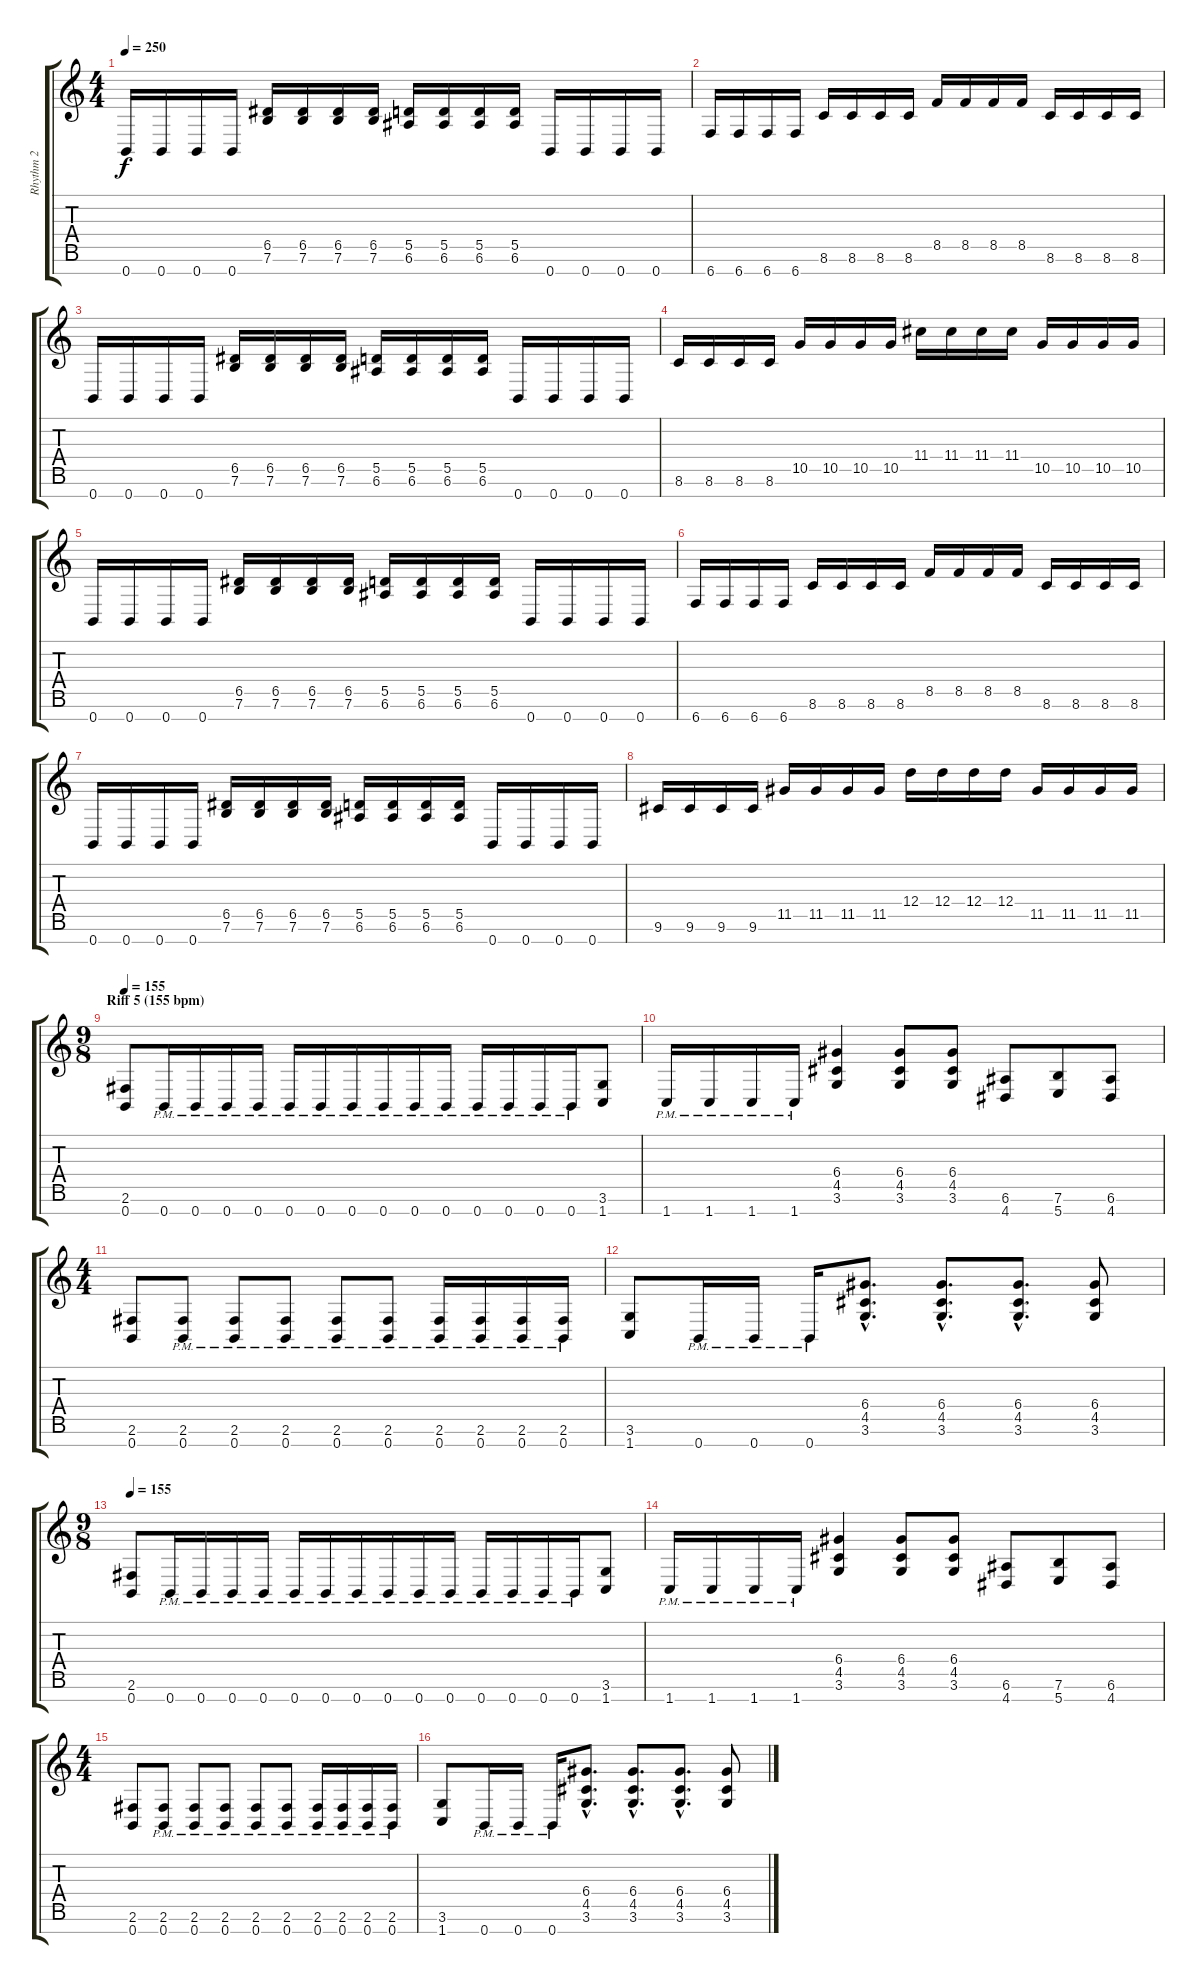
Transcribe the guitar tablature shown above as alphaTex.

\track ("Rhythm 2" "Rhythm 2") {instrument overdrivenguitar}
\staff {score tabs}
\tuning (E4 B3 G3 D3 A2 E2 B1) {hide}
\ts (4 4)
\tempo 250
\clef g2
\ks c
0.7.16{dy f} 0.7.16 0.7.16 0.7.16 (6.5 7.6).16 (6.5 7.6).16 (6.5 7.6).16 (6.5 7.6).16 (5.5 6.6).16 (5.5 6.6).16 (5.5 6.6).16 (5.5 6.6).16 0.7.16 0.7.16 0.7.16 0.7.16 |
6.7.16 6.7.16 6.7.16 6.7.16 8.6.16 8.6.16 8.6.16 8.6.16 8.5.16 8.5.16 8.5.16 8.5.16 8.6.16 8.6.16 8.6.16 8.6.16 |
0.7.16 0.7.16 0.7.16 0.7.16 (6.5 7.6).16 (6.5 7.6).16 (6.5 7.6).16 (6.5 7.6).16 (5.5 6.6).16 (5.5 6.6).16 (5.5 6.6).16 (5.5 6.6).16 0.7.16 0.7.16 0.7.16 0.7.16 |
8.6.16 8.6.16 8.6.16 8.6.16 10.5.16 10.5.16 10.5.16 10.5.16 11.4.16 11.4.16 11.4.16 11.4.16 10.5.16 10.5.16 10.5.16 10.5.16 |
0.7.16 0.7.16 0.7.16 0.7.16 (6.5 7.6).16 (6.5 7.6).16 (6.5 7.6).16 (6.5 7.6).16 (5.5 6.6).16 (5.5 6.6).16 (5.5 6.6).16 (5.5 6.6).16 0.7.16 0.7.16 0.7.16 0.7.16 |
6.7.16 6.7.16 6.7.16 6.7.16 8.6.16 8.6.16 8.6.16 8.6.16 8.5.16 8.5.16 8.5.16 8.5.16 8.6.16 8.6.16 8.6.16 8.6.16 |
0.7.16 0.7.16 0.7.16 0.7.16 (6.5 7.6).16 (6.5 7.6).16 (6.5 7.6).16 (6.5 7.6).16 (5.5 6.6).16 (5.5 6.6).16 (5.5 6.6).16 (5.5 6.6).16 0.7.16 0.7.16 0.7.16 0.7.16 |
9.6.16 9.6.16 9.6.16 9.6.16 11.5.16 11.5.16 11.5.16 11.5.16 12.4.16 12.4.16 12.4.16 12.4.16 11.5.16 11.5.16 11.5.16 11.5.16 |
\ts (9 8)
\section ("" "Riff 5 (155 bpm)")
\tempo 155
(2.6 0.7).8 0.7{pm}.16 0.7{pm}.16 0.7{pm}.16 0.7{pm}.16 0.7{pm}.16 0.7{pm}.16 0.7{pm}.16 0.7{pm}.16 0.7{pm}.16 0.7{pm}.16 0.7{pm}.16 0.7{pm}.16 0.7{pm}.16 0.7{pm}.16 (3.6 1.7).8 |
1.7{pm}.16 1.7{pm}.16 1.7{pm}.16 1.7{pm}.16 (6.4 4.5 3.6).4 (6.4 4.5 3.6).8 (6.4 4.5 3.6).8 (6.6 4.7).8 (7.6 5.7).8 (6.6 4.7).8 |
\ts (4 4)
(2.6 0.7).8 (2.6{pm} 0.7{pm}).8 (2.6{pm} 0.7{pm}).8 (2.6{pm} 0.7{pm}).8 (2.6{pm} 0.7{pm}).8 (2.6{pm} 0.7{pm}).8 (2.6{pm} 0.7{pm}).16 (2.6{pm} 0.7{pm}).16 (2.6{pm} 0.7{pm}).16 (2.6{pm} 0.7{pm}).16 |
(3.6 1.7).8 0.7{pm}.16 0.7{pm}.16 0.7{pm}.16 (6.4{hac} 4.5{hac} 3.6{hac}).8{d} (6.4{hac} 4.5{hac} 3.6{hac}).8{d} (6.4{hac} 4.5{hac} 3.6{hac}).8{d} (6.4 4.5 3.6).8 |
\ts (9 8)
\tempo 155
(2.6 0.7).8 0.7{pm}.16 0.7{pm}.16 0.7{pm}.16 0.7{pm}.16 0.7{pm}.16 0.7{pm}.16 0.7{pm}.16 0.7{pm}.16 0.7{pm}.16 0.7{pm}.16 0.7{pm}.16 0.7{pm}.16 0.7{pm}.16 0.7{pm}.16 (3.6 1.7).8 |
1.7{pm}.16 1.7{pm}.16 1.7{pm}.16 1.7{pm}.16 (6.4 4.5 3.6).4 (6.4 4.5 3.6).8 (6.4 4.5 3.6).8 (6.6 4.7).8 (7.6 5.7).8 (6.6 4.7).8 |
\ts (4 4)
(2.6 0.7).8 (2.6{pm} 0.7{pm}).8 (2.6{pm} 0.7{pm}).8 (2.6{pm} 0.7{pm}).8 (2.6{pm} 0.7{pm}).8 (2.6{pm} 0.7{pm}).8 (2.6{pm} 0.7{pm}).16 (2.6{pm} 0.7{pm}).16 (2.6{pm} 0.7{pm}).16 (2.6{pm} 0.7{pm}).16 |
(3.6 1.7).8 0.7{pm}.16 0.7{pm}.16 0.7{pm}.16 (6.4{hac} 4.5{hac} 3.6{hac}).8{d} (6.4{hac} 4.5{hac} 3.6{hac}).8{d} (6.4{hac} 4.5{hac} 3.6{hac}).8{d} (6.4 4.5 3.6).8
